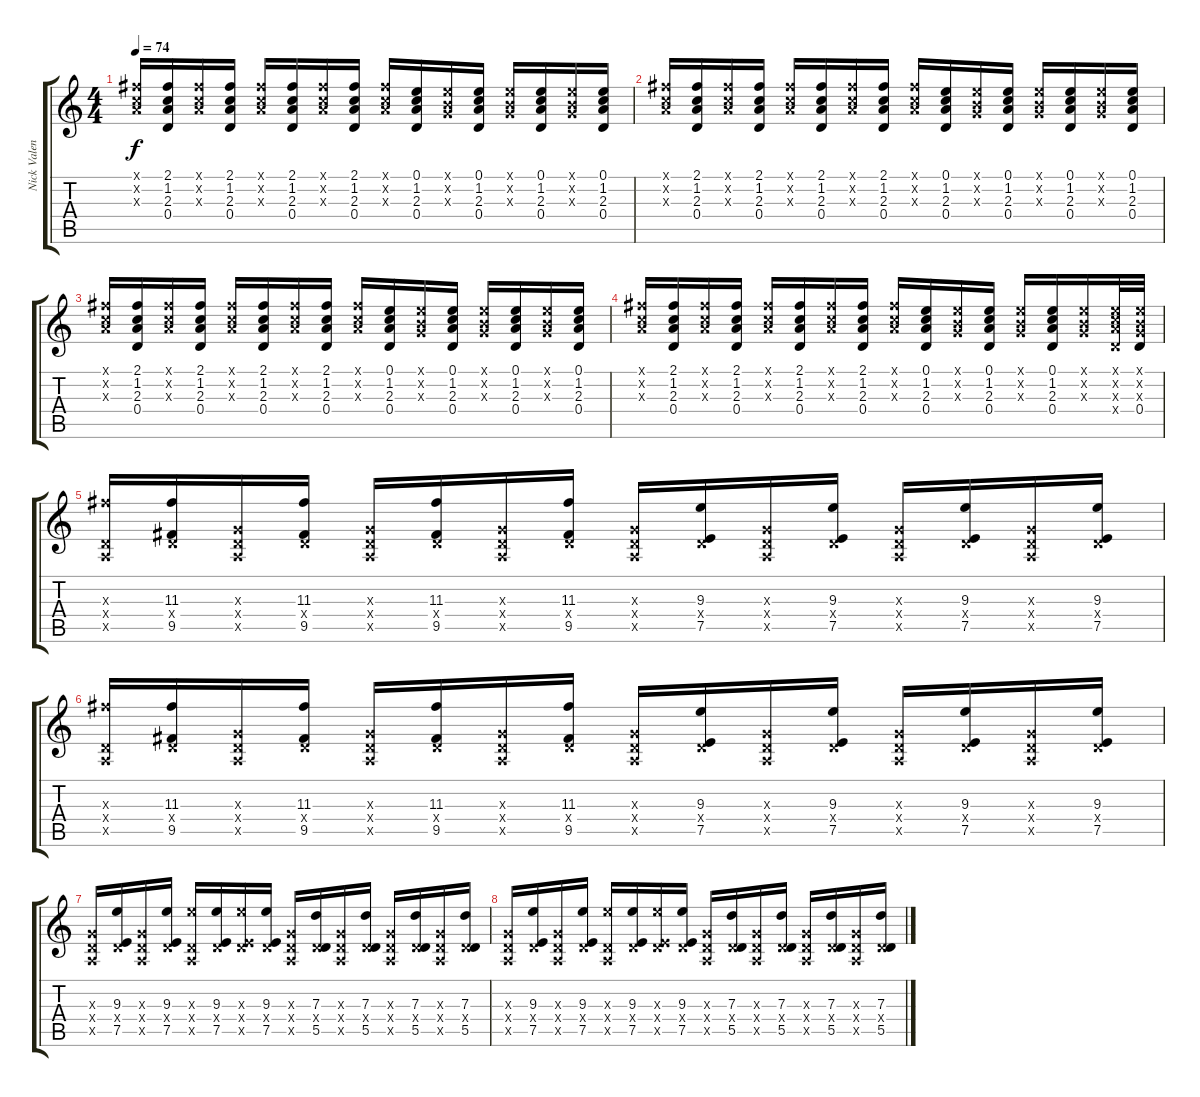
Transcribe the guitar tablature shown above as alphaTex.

\track ("Nick Valensi (Lead)" "Nick Valen") {instrument overdrivenguitar}
\staff {score tabs}
\tuning (E4 B3 G3 D3 A2 E2) {hide}
\ts (4 4)
\tempo 74
\clef g2
\ks c
(2.1{x} 1.2{x} 2.3{x}).16{dy f instrument overdrivenguitar} (2.1 1.2 2.3 0.4).16 (2.1{x} 1.2{x} 2.3{x}).16 (2.1 1.2 2.3 0.4).16 (2.1{x} 1.2{x} 2.3{x}).16 (2.1 1.2 2.3 0.4).16 (2.1{x} 1.2{x} 2.3{x}).16 (2.1 1.2 2.3 0.4).16 (2.1{x} 1.2{x} 2.3{x}).16 (0.1 1.2 2.3 0.4).16 (0.1{x} 0.2{x} 0.3{x}).16 (0.1 1.2 2.3 0.4).16 (0.1{x} 0.2{x} 0.3{x}).16 (0.1 1.2 2.3 0.4).16 (0.1{x} 0.2{x} 0.3{x}).16 (0.1 1.2 2.3 0.4).16 |
(2.1{x} 1.2{x} 2.3{x}).16 (2.1 1.2 2.3 0.4).16 (2.1{x} 1.2{x} 2.3{x}).16 (2.1 1.2 2.3 0.4).16 (2.1{x} 1.2{x} 2.3{x}).16 (2.1 1.2 2.3 0.4).16 (2.1{x} 1.2{x} 2.3{x}).16 (2.1 1.2 2.3 0.4).16 (2.1{x} 1.2{x} 2.3{x}).16 (0.1 1.2 2.3 0.4).16 (0.1{x} 0.2{x} 0.3{x}).16 (0.1 1.2 2.3 0.4).16 (0.1{x} 0.2{x} 0.3{x}).16 (0.1 1.2 2.3 0.4).16 (0.1{x} 0.2{x} 0.3{x}).16 (0.1 1.2 2.3 0.4).16 |
(2.1{x} 1.2{x} 2.3{x}).16 (2.1 1.2 2.3 0.4).16 (2.1{x} 1.2{x} 2.3{x}).16 (2.1 1.2 2.3 0.4).16 (2.1{x} 1.2{x} 2.3{x}).16 (2.1 1.2 2.3 0.4).16 (2.1{x} 1.2{x} 2.3{x}).16 (2.1 1.2 2.3 0.4).16 (2.1{x} 1.2{x} 2.3{x}).16 (0.1 1.2 2.3 0.4).16 (0.1{x} 0.2{x} 0.3{x}).16 (0.1 1.2 2.3 0.4).16 (0.1{x} 0.2{x} 0.3{x}).16 (0.1 1.2 2.3 0.4).16 (0.1{x} 0.2{x} 0.3{x}).16 (0.1 1.2 2.3 0.4).16 |
(2.1{x} 1.2{x} 2.3{x}).16 (2.1 1.2 2.3 0.4).16 (2.1{x} 1.2{x} 2.3{x}).16 (2.1 1.2 2.3 0.4).16 (2.1{x} 1.2{x} 2.3{x}).16 (2.1 1.2 2.3 0.4).16 (2.1{x} 1.2{x} 2.3{x}).16 (2.1 1.2 2.3 0.4).16 (2.1{x} 1.2{x} 2.3{x}).16 (0.1 1.2 2.3 0.4).16 (0.1{x} 0.2{x} 0.3{x}).16 (0.1 1.2 2.3 0.4).16 (0.1{x} 0.2{x} 0.3{x}).16 (0.1 1.2 2.3 0.4).16 (0.1{x} 0.2{x} 0.3{x}).16 (0.1{x} 1.2{x} 2.3{x} 0.4{x}).32 (0.1{x} 0.2{x} 0.3{x} 0.4).32 |
(11.3{x} 0.4{x} 0.5{x}).16 (11.3 0.4{x} 9.5).16 (0.3{x} 0.4{x} 0.5{x}).16 (11.3 0.4{x} 9.5).16 (0.3{x} 0.4{x} 0.5{x}).16 (11.3 0.4{x} 9.5).16 (0.3{x} 0.4{x} 0.5{x}).16 (11.3 0.4{x} 9.5).16 (0.3{x} 0.4{x} 0.5{x}).16 (9.3 0.4{x} 7.5).16 (0.3{x} 0.4{x} 0.5{x}).16 (9.3 0.4{x} 7.5).16 (0.3{x} 0.4{x} 0.5{x}).16 (9.3 0.4{x} 7.5).16 (0.3{x} 0.4{x} 0.5{x}).16 (9.3 0.4{x} 7.5).16 |
(11.3{x} 0.4{x} 0.5{x}).16 (11.3 0.4{x} 9.5).16 (0.3{x} 0.4{x} 0.5{x}).16 (11.3 0.4{x} 9.5).16 (0.3{x} 0.4{x} 0.5{x}).16 (11.3 0.4{x} 9.5).16 (0.3{x} 0.4{x} 0.5{x}).16 (11.3 0.4{x} 9.5).16 (0.3{x} 0.4{x} 0.5{x}).16 (9.3 0.4{x} 7.5).16 (0.3{x} 0.4{x} 0.5{x}).16 (9.3 0.4{x} 7.5).16 (0.3{x} 0.4{x} 0.5{x}).16 (9.3 0.4{x} 7.5).16 (0.3{x} 0.4{x} 0.5{x}).16 (9.3 0.4{x} 7.5).16 |
(0.3{x} 0.4{x} 0.5{x}).16 (9.3 0.4{x} 7.5).16 (0.3{x} 0.4{x} 0.5{x}).16 (9.3 0.4{x} 7.5).16 (9.3{x} 0.4{x} 0.5{x}).16 (9.3 0.4{x} 7.5).16 (9.3{x} 0.4{x} 7.5{x}).16 (9.3 0.4{x} 7.5).16 (0.3{x} 0.4{x} 0.5{x}).16 (7.3 0.4{x} 5.5).16 (0.3{x} 0.4{x} 0.5{x}).16 (7.3 0.4{x} 5.5).16 (0.3{x} 0.4{x} 0.5{x}).16 (7.3 0.4{x} 5.5).16 (0.3{x} 0.4{x} 0.5{x}).16 (7.3 0.4{x} 5.5).16 |
(0.3{x} 0.4{x} 0.5{x}).16 (9.3 0.4{x} 7.5).16 (0.3{x} 0.4{x} 0.5{x}).16 (9.3 0.4{x} 7.5).16 (9.3{x} 0.4{x} 0.5{x}).16 (9.3 0.4{x} 7.5).16 (9.3{x} 0.4{x} 7.5{x}).16 (9.3 0.4{x} 7.5).16 (0.3{x} 0.4{x} 0.5{x}).16 (7.3 0.4{x} 5.5).16 (0.3{x} 0.4{x} 0.5{x}).16 (7.3 0.4{x} 5.5).16 (0.3{x} 0.4{x} 0.5{x}).16 (7.3 0.4{x} 5.5).16 (0.3{x} 0.4{x} 0.5{x}).16 (7.3 0.4{x} 5.5).16
